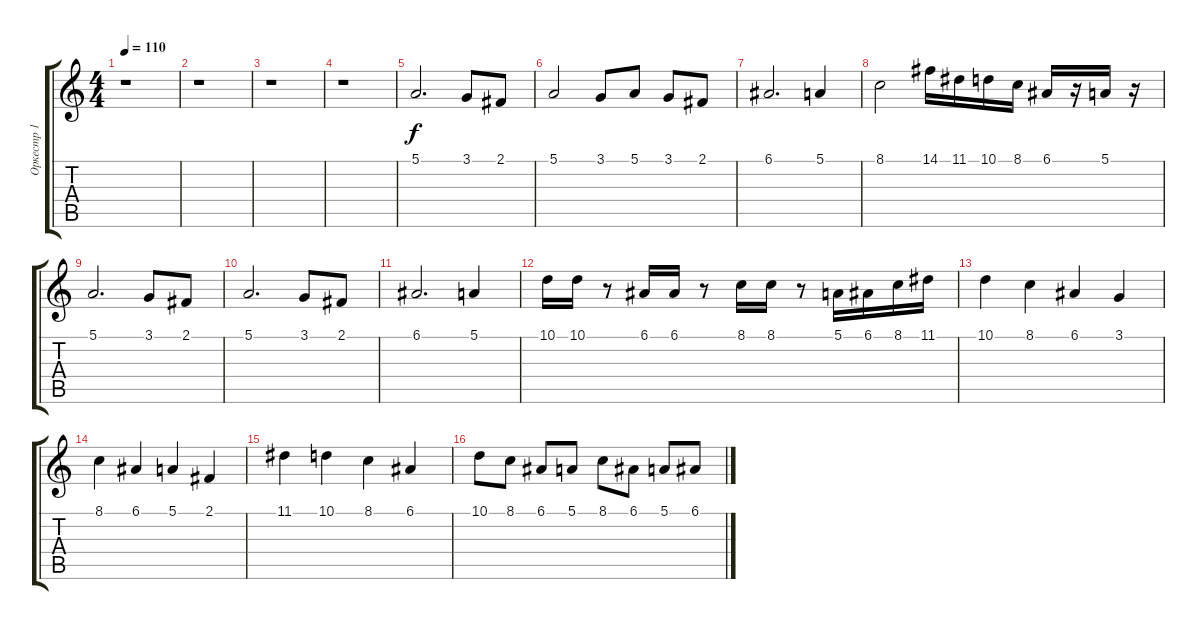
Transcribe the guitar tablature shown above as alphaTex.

\track ("Оркестр 1" "Оркестр 1") {instrument stringensemble1}
\staff {score tabs}
\tuning (E4 B3 G3 D3 A2 E2) {hide}
\ts (4 4)
\tempo 110
\clef g2
\ks c
r.1{dy f} |
r.1 |
r.1 |
r.1 |
5.1.2{d} 3.1.8 2.1.8 |
5.1.2 3.1.8 5.1.8 3.1.8 2.1.8 |
6.1.2{d} 5.1.4 |
8.1.2 14.1.16 11.1.16 10.1.16 8.1.16 6.1.16 r.16 5.1.16 r.16 |
5.1.2{d} 3.1.8 2.1.8 |
5.1.2{d} 3.1.8 2.1.8 |
6.1.2{d} 5.1.4 |
10.1.16 10.1.16 r.8 6.1.16 6.1.16 r.8 8.1.16 8.1.16 r.8 5.1.16 6.1.16 8.1.16 11.1.16 |
10.1.4 8.1.4 6.1.4 3.1.4 |
8.1.4 6.1.4 5.1.4 2.1.4 |
11.1.4 10.1.4 8.1.4 6.1.4 |
10.1.8 8.1.8 6.1.8 5.1.8 8.1.8 6.1.8 5.1.8 6.1.8
